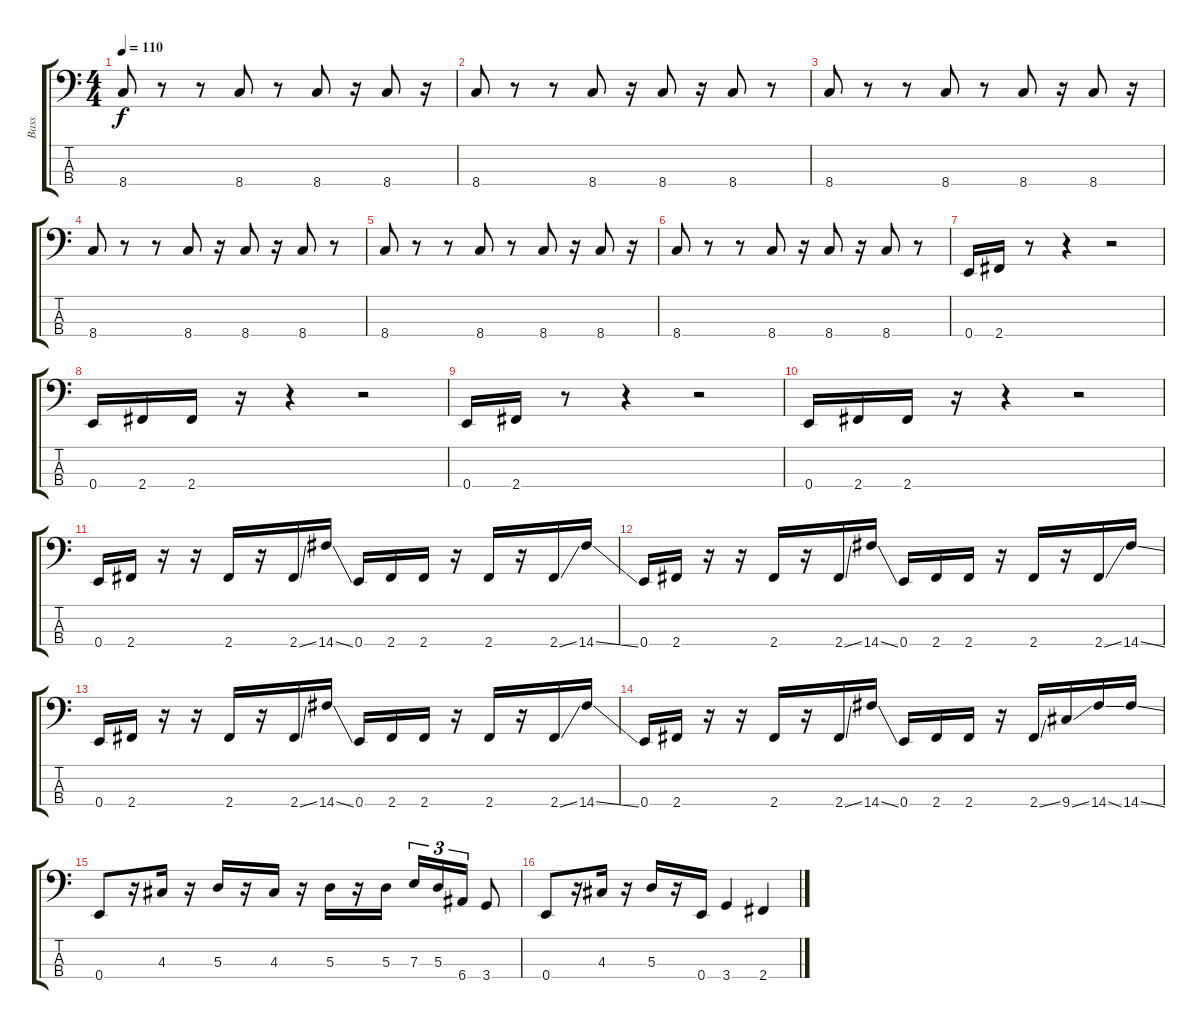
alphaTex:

\track ("Bass" "Bass") {instrument electricbassfinger}
\staff {score tabs}
\tuning (G2 D2 A1 E1) {hide}
\ts (4 4)
\tempo 110
\clef f4
\ks c
8.4.8{dy f} r.8 r.8 8.4.8 r.8 8.4.8 r.16 8.4.8 r.16 |
8.4.8 r.8 r.8 8.4.8 r.16 8.4.8 r.16 8.4.8 r.8 |
8.4.8 r.8 r.8 8.4.8 r.8 8.4.8 r.16 8.4.8 r.16 |
8.4.8 r.8 r.8 8.4.8 r.16 8.4.8 r.16 8.4.8 r.8 |
8.4.8 r.8 r.8 8.4.8 r.8 8.4.8 r.16 8.4.8 r.16 |
8.4.8 r.8 r.8 8.4.8 r.16 8.4.8 r.16 8.4.8 r.8 |
0.4.16{volume 13} 2.4.16 r.8 r.4 r.2 |
0.4.16 2.4.16 2.4.16 r.16 r.4 r.2 |
0.4.16 2.4.16 r.8 r.4 r.2 |
0.4.16 2.4.16 2.4.16 r.16 r.4 r.2 |
0.4.16 2.4.16 r.16 r.16 2.4.16 r.16 2.4{ss}.16 14.4{ss}.16 0.4.16 2.4.16 2.4.16 r.16 2.4.16 r.16 2.4{ss}.16 14.4{ss}.16 |
0.4.16 2.4.16 r.16 r.16 2.4.16 r.16 2.4{ss}.16 14.4{ss}.16 0.4.16 2.4.16 2.4.16 r.16 2.4.16 r.16 2.4{ss}.16 14.4{ss}.16 |
0.4.16 2.4.16 r.16 r.16 2.4.16 r.16 2.4{ss}.16 14.4{ss}.16 0.4.16 2.4.16 2.4.16 r.16 2.4.16 r.16 2.4{ss}.16 14.4{ss}.16 |
0.4.16 2.4.16 r.16 r.16 2.4.16 r.16 2.4{ss}.16 14.4{ss}.16 0.4.16 2.4.16 2.4.16 r.16 2.4{ss}.16 9.4{ss}.16 14.4{ss}.16 14.4{ss}.16 |
0.4.8{volume 16} r.16 4.3.16 r.16 5.3.16 r.16 4.3.16 r.16 5.3.16 r.16 5.3.16 7.3.16{tu (3 2)} 5.3.16{tu (3 2)} 6.4.16{tu (3 2)} 3.4.8 |
0.4.8 r.16 4.3.16 r.16 5.3.16 r.16 0.4.16 3.4.4 2.4.4
